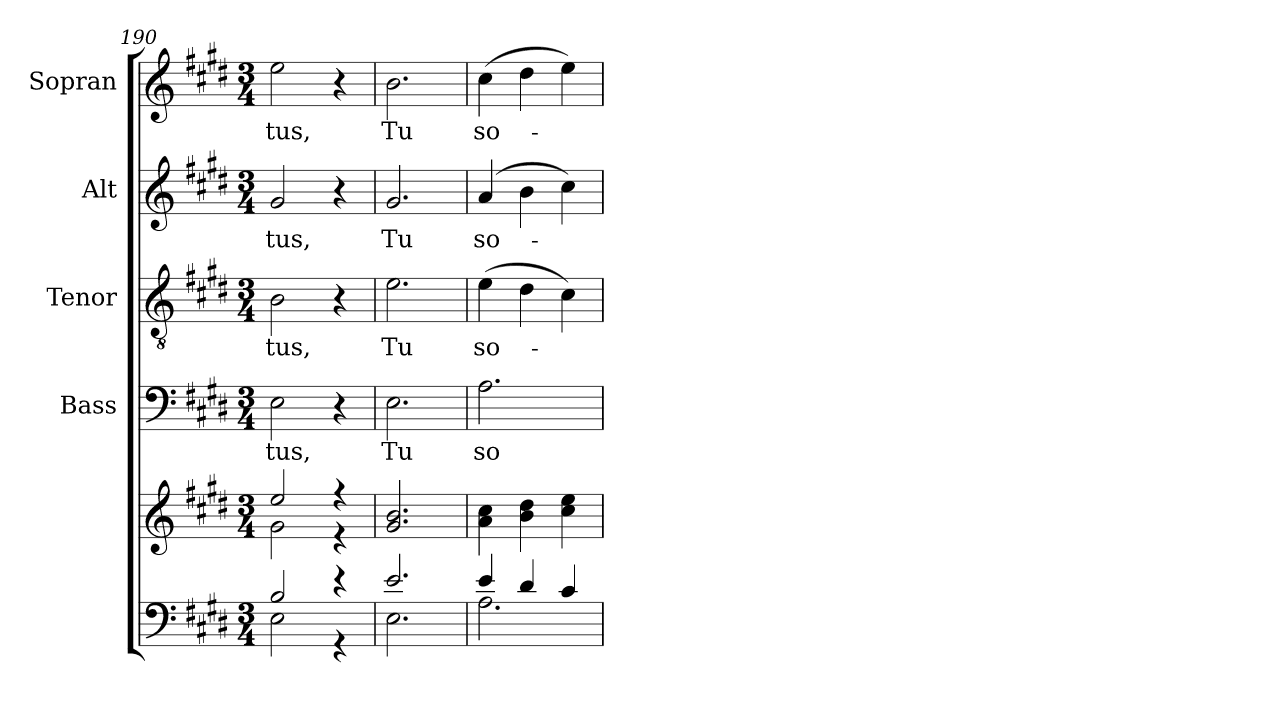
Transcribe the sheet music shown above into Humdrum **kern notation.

**kern	**kern	**kern	**text	**kern	**text	**kern	**text	**kern	**text
*part5	*part5	*part4	*part4	*part3	*part3	*part2	*part2	*part1	*part1
*staff6	*staff5	*staff4	*staff4	*staff3	*staff3	*staff2	*staff2	*staff1	*staff1
*	*	*I"Bass	*	*I"Tenor	*	*I"Alt	*	*I"Sopran	*
*	*	*I'B.	*	*I'T.	*	*I'A.	*	*I'S.	*
*clefF4	*clefG2	*clefF4	*	*clefGv2	*	*clefG2	*	*clefG2	*
*k[f#c#g#d#]	*k[f#c#g#d#]	*k[f#c#g#d#]	*	*k[f#c#g#d#]	*	*k[f#c#g#d#]	*	*k[f#c#g#d#]	*
*E:	*E:	*E:	*	*E:	*	*E:	*	*E:	*
*M3/4	*M3/4	*M3/4	*	*M3/4	*	*M3/4	*	*M3/4	*
=190	=190	=190	=190	=190	=190	=190	=190	=190	=190
*^	*^	*	*	*	*	*	*	*	*
!	!	!	!	!	!LO:LY:b	!	!LO:LY:b	!	!LO:LY:b	!	!LO:LY:b
2B/	2E\	2ee/	2g#\	2E\	-tus,	2B\	-tus,	2g#/	-tus,	2ee\	-tus,
4r	4r	4r	4r	4r	.	4r	.	4r	.	4r	.
=191	=191	=191	=191	=191	=191	=191	=191	=191	=191	=191	=191
!	!	!	!	!	!LO:LY:b	!	!LO:LY:b	!	!LO:LY:b	!	!LO:LY:b
*	*	*v	*v	*	*	*	*	*	*	*	*
2.e/	2.E\	2.g#/ 2.b/	2.E\	Tu	2.e\	Tu	2.g#/	Tu	2.b\	Tu
=192	=192	=192	=192	=192	=192	=192	=192	=192	=192	=192
!	!	!	!	!LO:LY:b	!	!LO:LY:b	!	!LO:LY:b	!	!LO:LY:b
4e/	2.A\	4a\ 4cc#\	2.A\	so-	(>4e\	so-	(4a/	so-	(>4cc#\	so-
4d#/	.	4b\ 4dd#\	.	.	4d#\	.	4b\	.	4dd#\	.
4c#/	.	4cc#\ 4ee\	.	.	4c#\)	.	4cc#\)	.	4ee\)	.
*v	*v	*	*	*	*	*	*	*	*	*
=	=	=	=	=	=	=	=	=	=
*-	*-	*-	*-	*-	*-	*-	*-	*-	*-
